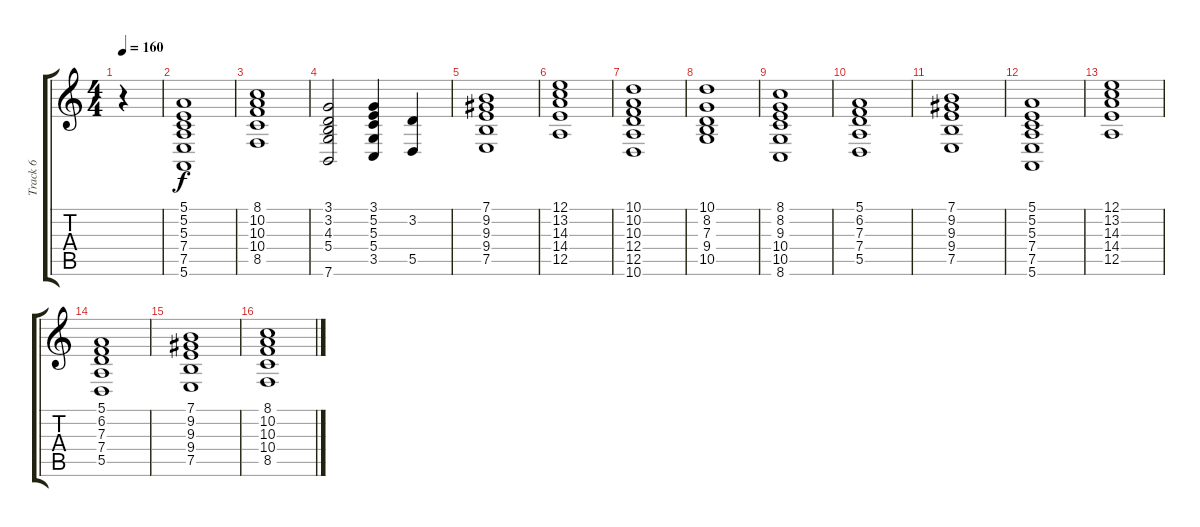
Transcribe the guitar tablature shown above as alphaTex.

\track ("Track 6" "Track 6") {instrument synthstrings1}
\staff {score tabs}
\tuning (E4 B3 G3 D3 A2 E2) {hide}
\ts (4 4)
\tempo 160
\clef g2
\ks c
r.4{dy f} |
(5.1 5.2 5.3 7.4 7.5 5.6).1 |
(8.1 10.2 10.3 10.4 8.5).1 |
(3.1 3.2 4.3 5.4 7.6).2 (3.1 5.2 5.3 5.4 3.5).4 (3.2 5.5).4 |
(7.1 9.2 9.3 9.4 7.5).1 |
(12.1 13.2 14.3 14.4 12.5).1 |
(10.1 10.2 10.3 12.4 12.5 10.6).1 |
(10.1 8.2 7.3 9.4 10.5).1 |
(8.1 8.2 9.3 10.4 10.5 8.6).1 |
(5.1 6.2 7.3 7.4 5.5).1 |
(7.1 9.2 9.3 9.4 7.5).1 |
(5.1 5.2 5.3 7.4 7.5 5.6).1 |
(12.1 13.2 14.3 14.4 12.5).1 |
(5.1 6.2 7.3 7.4 5.5).1 |
(7.1 9.2 9.3 9.4 7.5).1 |
(8.1 10.2 10.3 10.4 8.5).1
